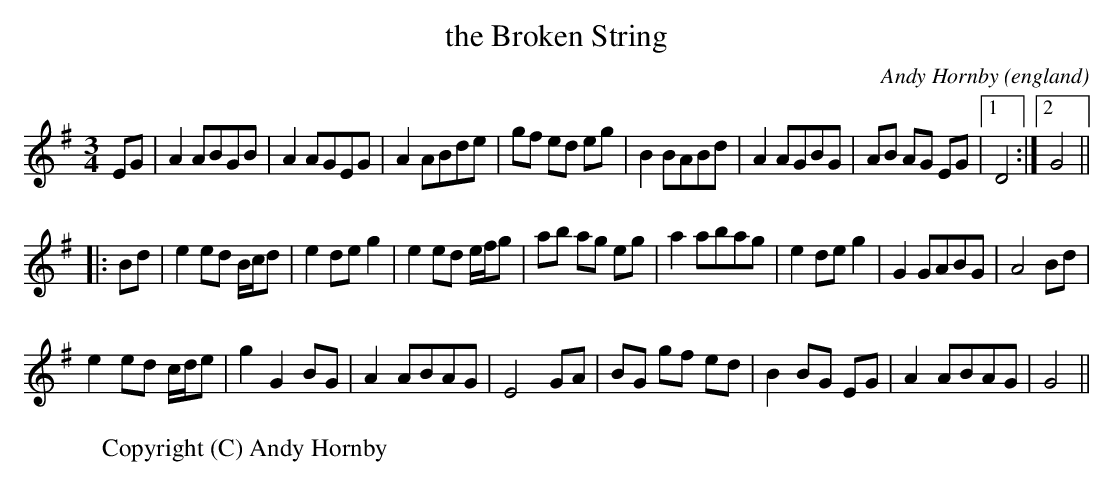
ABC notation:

X:1
T:the Broken String
O:england
M:3/4
C:Andy Hornby
K:G
EG|\
A2 ABGB|A2 AGEG|A2 ABde|gf ed eg|\
B2BABd|A2 AGBG|AB AG EG|1 D4 :|2 G4 ||
|:Bd|\
e2 ed B/c/d|e2de g2|e2 ed e/f/g|ab ag eg|\
a2 abag|e2 de g2|G2 GABG|A4 Bd|
e2ed c/d/e|g2 G2 BG|A2 ABAG|E4 GA|\
BG gf ed|B2BG EG| A2ABAG| G4 ||
W:Copyright (C) Andy Hornby
